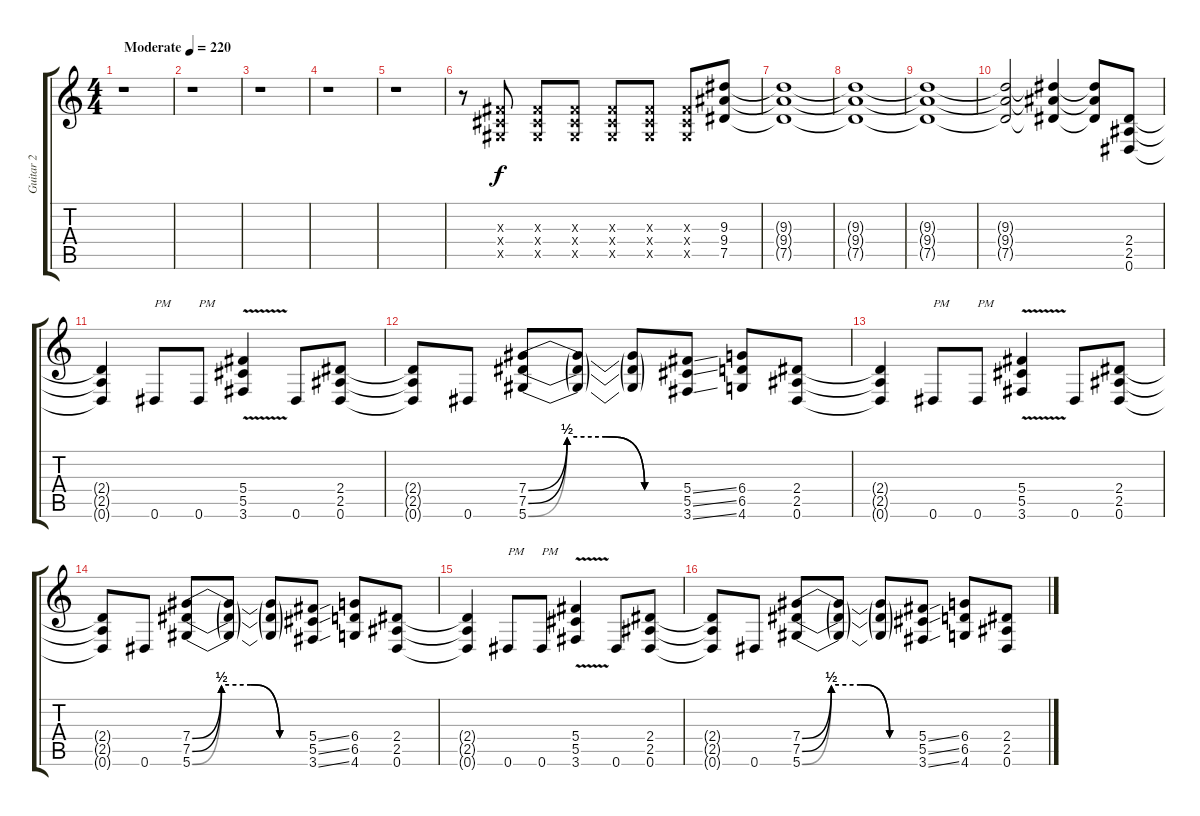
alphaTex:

\track ("Guitar 2" "Guitar 2") {instrument distortionguitar}
\staff {score tabs}
\tuning (Eb4 Bb3 Gb3 Db3 Ab2 Eb2) {hide}
\ts (4 4)
\tempo (220 "Moderate")
\clef g2
\ks c
r.1{dy f instrument distortionguitar} |
r.1 |
r.1 |
r.1 |
r.1 |
r.8 (0.3{x} 0.4{x} 0.5{x}).8 (0.3{x} 0.4{x} 0.5{x}).8 (0.3{x} 0.4{x} 0.5{x}).8 (0.3{x} 0.4{x} 0.5{x}).8 (0.3{x} 0.4{x} 0.5{x}).8 (0.3{x} 0.4{x} 0.5{x}).8 (9.3 9.4 7.5).8 |
(9.3{t} 9.4{t} 7.5{t}).1 |
(9.3{t} 9.4{t} 7.5{t}).1 |
(9.3{t} 9.4{t} 7.5{t}).1 |
(9.3{t} 9.4{t} 7.5{t}).2 (9.3{t} 9.4{t} 7.5{t}).4 (9.3{t} 9.4{t} 7.5{t}).8 (2.4 2.5 0.6).8 |
(2.4{t} 2.5{t} 0.6{t}).4 0.6.8{txt "PM"} 0.6.8{txt "PM"} (5.4{v} 5.5{v} 3.6{v}).4 0.6.8 (2.4 2.5 0.6).8 |
(2.4{t} 2.5{t} 0.6{t}).8 0.6.8 (7.4{be (custom 0 0 15 2 30 2 45 0 60 0)} 7.5{be (custom 0 0 15 2 30 2 45 0 60 0)} 5.6{be (custom 0 0 15 2 30 2 45 0 60 0)}).8 (7.4{t} 7.5{t} 5.6{t}).8 (7.4{t} 7.5{t} 5.6{t}).8 (5.4{ss} 5.5{ss} 3.6{ss}).8 (6.4 6.5 4.6).8 (2.4 2.5 0.6).8 |
(2.4{t} 2.5{t} 0.6{t}).4 0.6.8{txt "PM"} 0.6.8{txt "PM"} (5.4{v} 5.5{v} 3.6{v}).4 0.6.8 (2.4 2.5 0.6).8 |
(2.4{t} 2.5{t} 0.6{t}).8 0.6.8 (7.4{be (custom 0 0 15 2 30 2 45 0 60 0)} 7.5{be (custom 0 0 15 2 30 2 45 0 60 0)} 5.6{be (custom 0 0 15 2 30 2 45 0 60 0)}).8 (7.4{t} 7.5{t} 5.6{t}).8 (7.4{t} 7.5{t} 5.6{t}).8 (5.4{ss} 5.5{ss} 3.6{ss}).8 (6.4 6.5 4.6).8 (2.4 2.5 0.6).8 |
(2.4{t} 2.5{t} 0.6{t}).4 0.6.8{txt "PM"} 0.6.8{txt "PM"} (5.4{v} 5.5{v} 3.6{v}).4 0.6.8 (2.4 2.5 0.6).8 |
(2.4{t} 2.5{t} 0.6{t}).8 0.6.8 (7.4{be (custom 0 0 15 2 30 2 45 0 60 0)} 7.5{be (custom 0 0 15 2 30 2 45 0 60 0)} 5.6{be (custom 0 0 15 2 30 2 45 0 60 0)}).8 (7.4{t} 7.5{t} 5.6{t}).8 (7.4{t} 7.5{t} 5.6{t}).8 (5.4{ss} 5.5{ss} 3.6{ss}).8 (6.4 6.5 4.6).8 (2.4 2.5 0.6).8
